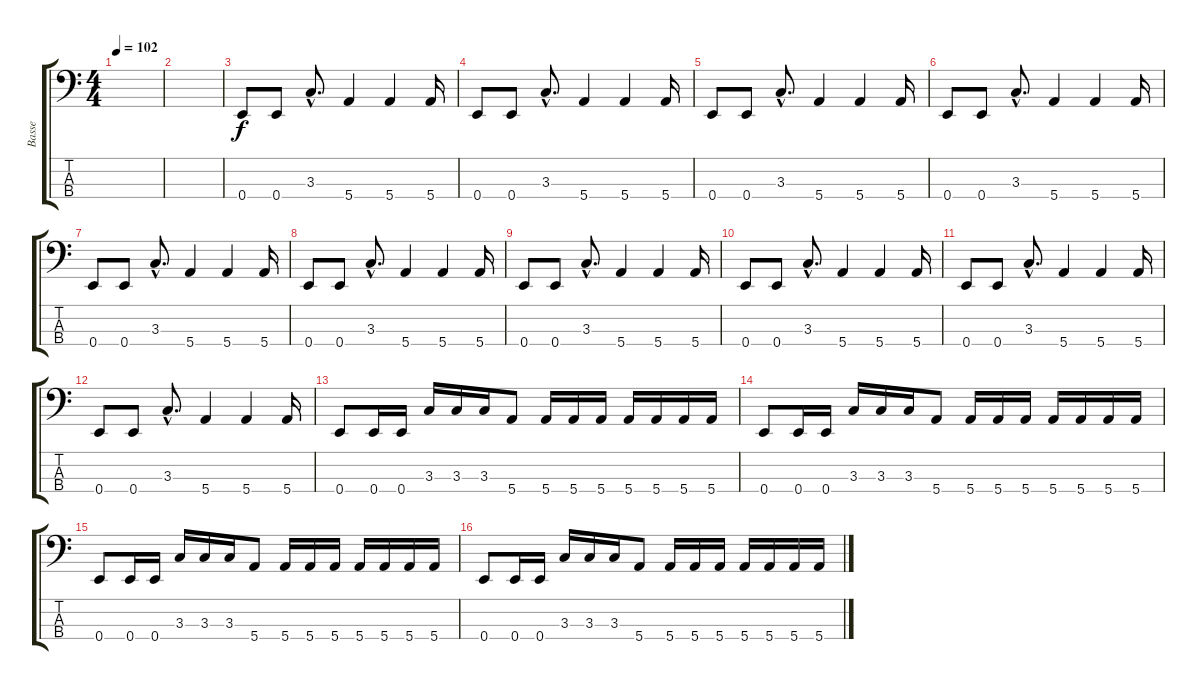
\track ("Basse" "Basse") {instrument electricbassfinger}
\staff {score tabs}
\tuning (G2 D2 A1 E1) {hide}
\ts (4 4)
\tempo 102
\clef f4
\ks c
|
|
0.4.8 0.4.8 3.3{hac}.8{d} 5.4.4 5.4.4 5.4.16 |
0.4.8 0.4.8 3.3{hac}.8{d} 5.4.4 5.4.4 5.4.16 |
0.4.8 0.4.8 3.3{hac}.8{d} 5.4.4 5.4.4 5.4.16 |
0.4.8 0.4.8 3.3{hac}.8{d} 5.4.4 5.4.4 5.4.16 |
0.4.8 0.4.8 3.3{hac}.8{d} 5.4.4 5.4.4 5.4.16 |
0.4.8 0.4.8 3.3{hac}.8{d} 5.4.4 5.4.4 5.4.16 |
0.4.8 0.4.8 3.3{hac}.8{d} 5.4.4 5.4.4 5.4.16 |
0.4.8 0.4.8 3.3{hac}.8{d} 5.4.4 5.4.4 5.4.16 |
0.4.8 0.4.8 3.3{hac}.8{d} 5.4.4 5.4.4 5.4.16 |
0.4.8 0.4.8 3.3{hac}.8{d} 5.4.4 5.4.4 5.4.16 |
0.4.8 0.4.16 0.4.16 3.3.16 3.3.16 3.3.16 5.4.8 5.4.16 5.4.16 5.4.16 5.4.16 5.4.16 5.4.16 5.4.16 |
0.4.8 0.4.16 0.4.16 3.3.16 3.3.16 3.3.16 5.4.8 5.4.16 5.4.16 5.4.16 5.4.16 5.4.16 5.4.16 5.4.16 |
0.4.8 0.4.16 0.4.16 3.3.16 3.3.16 3.3.16 5.4.8 5.4.16 5.4.16 5.4.16 5.4.16 5.4.16 5.4.16 5.4.16 |
0.4.8 0.4.16 0.4.16 3.3.16 3.3.16 3.3.16 5.4.8 5.4.16 5.4.16 5.4.16 5.4.16 5.4.16 5.4.16 5.4.16
